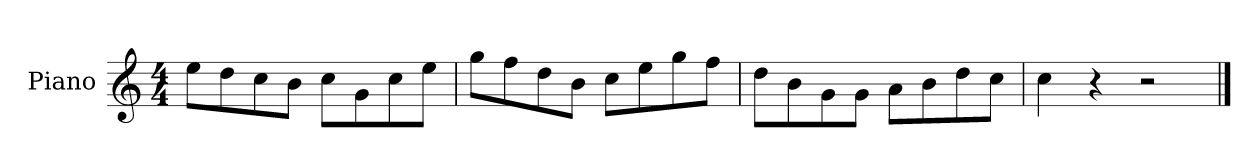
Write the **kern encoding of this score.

**kern
*part1
*staff1
*I"Piano
*I'P-no
*clefG2
*k[]
*M4/4
*MM90
=1
8ee\L
8dd\
8cc\
8b\J
8cc\L
8g\
8cc\
8ee\J
=2
8gg\L
8ff\
8dd\
8b\J
8cc\L
8ee\
8gg\
8ff\J
=3
8dd\L
8b\
8g\
8g\J
8a\L
8b\
8dd\
8cc\J
=4
4cc\
4r
2r
==
*-
